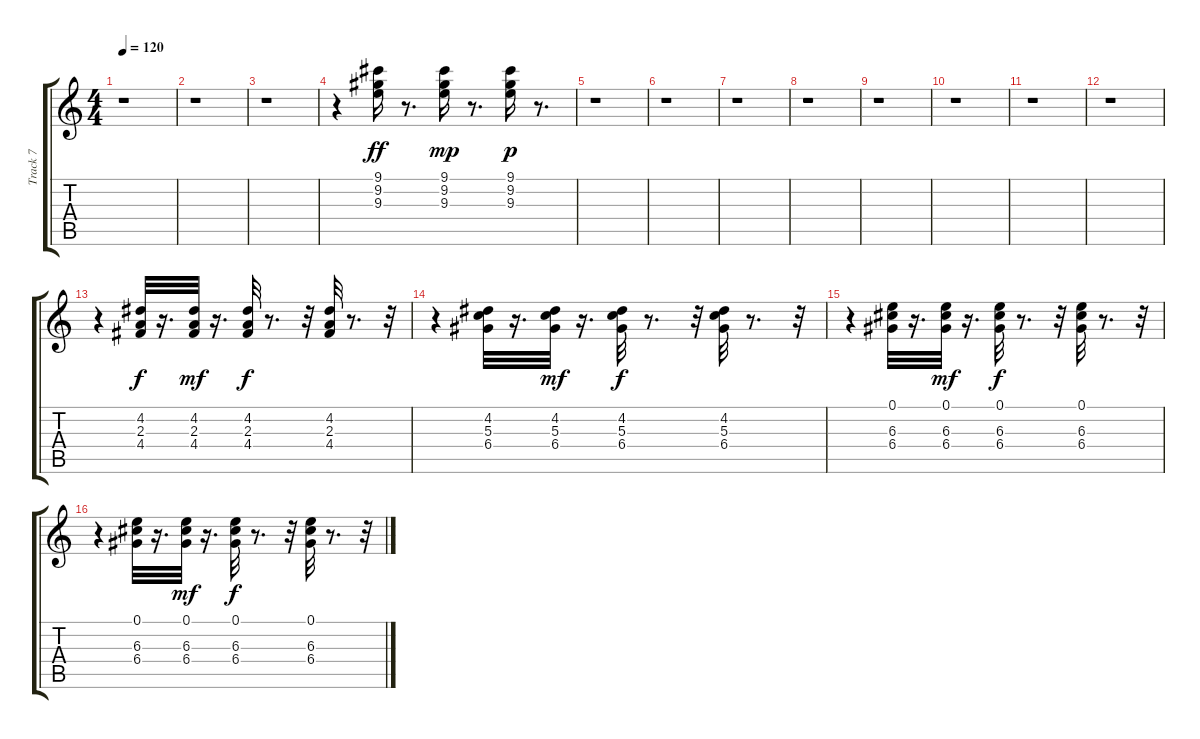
\track ("Track 7" "Track 7") {instrument electricguitarclean}
\staff {score tabs}
\tuning (E4 B3 G3 D3 A2 E2) {hide}
\ts (4 4)
\tempo 120
\clef g2
\ks c
r.1{dy ff} |
r.1 |
r.1 |
r.4 (9.1 9.2 9.3).16 r.8{d} (9.1 9.2 9.3).16{dy mp} r.8{d} (9.1 9.2 9.3).16{dy p} r.8{d} |
r.1 |
r.1 |
r.1 |
r.1 |
r.1 |
r.1 |
r.1 |
r.1 |
r.4 (4.2 2.3 4.4).32{dy f} r.16{d} (4.2 2.3 4.4).32{dy mf} r.16{d} (4.2 2.3 4.4).32{dy f} r.8{d} r.32 (4.2 2.3 4.4).32 r.8{d} r.32 |
r.4 (4.2 5.3 6.4).32 r.16{d} (4.2 5.3 6.4).32{dy mf} r.16{d} (4.2 5.3 6.4).32{dy f} r.8{d} r.32 (4.2 5.3 6.4).32 r.8{d} r.32 |
r.4 (0.1 6.3 6.4).32 r.16{d} (0.1 6.3 6.4).32{dy mf} r.16{d} (0.1 6.3 6.4).32{dy f} r.8{d} r.32 (0.1 6.3 6.4).32 r.8{d} r.32 |
r.4 (0.1 6.3 6.4).32 r.16{d} (0.1 6.3 6.4).32{dy mf} r.16{d} (0.1 6.3 6.4).32{dy f} r.8{d} r.32 (0.1 6.3 6.4).32 r.8{d} r.32
